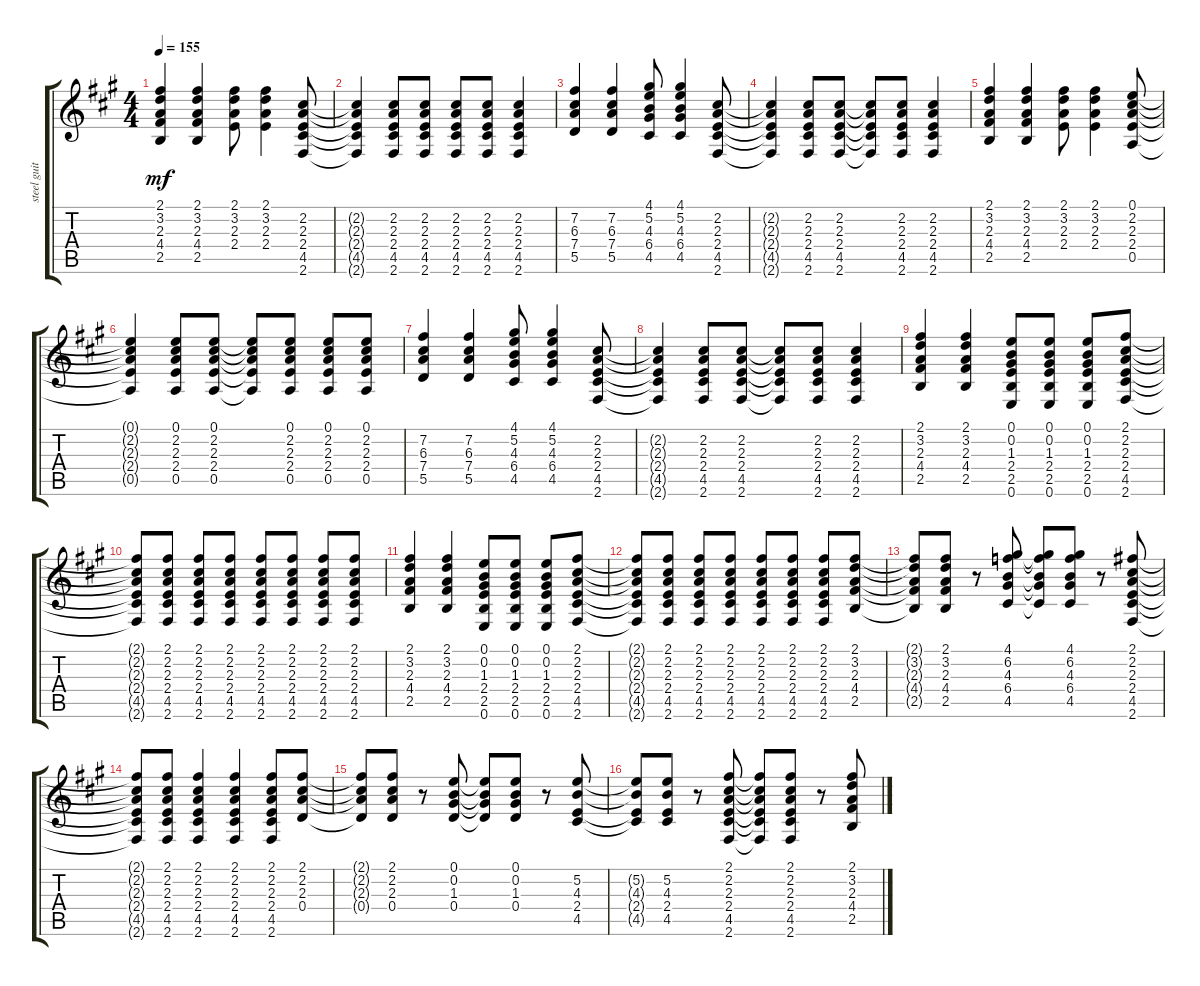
\track ("steel guitar" "steel guit") {instrument overdrivenguitar}
\staff {score tabs}
\tuning (E4 B3 G3 D3 A2 E2) {hide}
\ts (4 4)
\tempo 155
\clef g2
\ks a
(2.1 3.2 2.3 4.4 2.5).4{dy mf} (2.1 3.2 2.3 4.4 2.5).4 (2.1 3.2 2.3 2.4).8 (2.1 3.2 2.3 2.4).4 (2.2 2.3 2.4 4.5 2.6).8 |
(2.2{t} 2.3{t} 2.4{t} 4.5{t} 2.6{t}).4 (2.2 2.3 2.4 4.5 2.6).8 (2.2 2.3 2.4 4.5 2.6).8 (2.2 2.3 2.4 4.5 2.6).8 (2.2 2.3 2.4 4.5 2.6).8 (2.2 2.3 2.4 4.5 2.6).4 |
(7.2 6.3 7.4 5.5).4 (7.2 6.3 7.4 5.5).4 (4.1 5.2 4.3 6.4 4.5).8 (4.1 5.2 4.3 6.4 4.5).4 (2.2 2.3 2.4 4.5 2.6).8 |
(2.2{t} 2.3{t} 2.4{t} 4.5{t} 2.6{t}).4 (2.2 2.3 2.4 4.5 2.6).8 (2.2 2.3 2.4 4.5 2.6).8 (2.2{t} 2.3{t} 2.4{t} 4.5{t} 2.6{t}).8 (2.2 2.3 2.4 4.5 2.6).8 (2.2 2.3 2.4 4.5 2.6).4 |
(2.1 3.2 2.3 4.4 2.5).4 (2.1 3.2 2.3 4.4 2.5).4 (2.1 3.2 2.3 2.4).8 (2.1 3.2 2.3 2.4).4 (0.1 2.2 2.3 2.4 0.5).8 |
(0.1{t} 2.2{t} 2.3{t} 2.4{t} 0.5{t}).4 (0.1 2.2 2.3 2.4 0.5).8 (0.1 2.2 2.3 2.4 0.5).8 (0.1{t} 2.2{t} 2.3{t} 2.4{t} 0.5{t}).8 (0.1 2.2 2.3 2.4 0.5).8 (0.1 2.2 2.3 2.4 0.5).8 (0.1 2.2 2.3 2.4 0.5).8 |
(7.2 6.3 7.4 5.5).4 (7.2 6.3 7.4 5.5).4 (4.1 5.2 4.3 6.4 4.5).8 (4.1 5.2 4.3 6.4 4.5).4 (2.2 2.3 2.4 4.5 2.6).8 |
(2.2{t} 2.3{t} 2.4{t} 4.5{t} 2.6{t}).4 (2.2 2.3 2.4 4.5 2.6).8 (2.2 2.3 2.4 4.5 2.6).8 (2.2{t} 2.3{t} 2.4{t} 4.5{t} 2.6{t}).8 (2.2 2.3 2.4 4.5 2.6).8 (2.2 2.3 2.4 4.5 2.6).4 |
(2.1 3.2 2.3 4.4 2.5).4 (2.1 3.2 2.3 4.4 2.5).4 (0.1 0.2 1.3 2.4 2.5 0.6).8 (0.1 0.2 1.3 2.4 2.5 0.6).8 (0.1 0.2 1.3 2.4 2.5 0.6).8 (2.1 2.2 2.3 2.4 4.5 2.6).8 |
(2.1{t} 2.2{t} 2.3{t} 2.4{t} 4.5{t} 2.6{t}).8 (2.1 2.2 2.3 2.4 4.5 2.6).8 (2.1 2.2 2.3 2.4 4.5 2.6).8 (2.1 2.2 2.3 2.4 4.5 2.6).8 (2.1 2.2 2.3 2.4 4.5 2.6).8 (2.1 2.2 2.3 2.4 4.5 2.6).8 (2.1 2.2 2.3 2.4 4.5 2.6).8 (2.1 2.2 2.3 2.4 4.5 2.6).8 |
(2.1 3.2 2.3 4.4 2.5).4 (2.1 3.2 2.3 4.4 2.5).4 (0.1 0.2 1.3 2.4 2.5 0.6).8 (0.1 0.2 1.3 2.4 2.5 0.6).8 (0.1 0.2 1.3 2.4 2.5 0.6).8 (2.1 2.2 2.3 2.4 4.5 2.6).8 |
(2.1{t} 2.2{t} 2.3{t} 2.4{t} 4.5{t} 2.6{t}).8 (2.1 2.2 2.3 2.4 4.5 2.6).8 (2.1 2.2 2.3 2.4 4.5 2.6).8 (2.1 2.2 2.3 2.4 4.5 2.6).8 (2.1 2.2 2.3 2.4 4.5 2.6).8 (2.1 2.2 2.3 2.4 4.5 2.6).8 (2.1 2.2 2.3 2.4 4.5 2.6).8 (2.1 3.2 2.3 4.4 2.5).8 |
(2.1{t} 3.2{t} 2.3{t} 4.4{t} 2.5{t}).8 (2.1 3.2 2.3 4.4 2.5).8 r.8 (4.1 6.2 4.3 6.4 4.5).8 (4.1{t} 6.2{t} 4.3{t} 6.4{t} 4.5{t}).8 (4.1 6.2 4.3 6.4 4.5).8 r.8 (2.1 2.2 2.3 2.4 4.5 2.6).8 |
(2.1{t} 2.2{t} 2.3{t} 2.4{t} 4.5{t} 2.6{t}).8 (2.1 2.2 2.3 2.4 4.5 2.6).8 (2.1 2.2 2.3 2.4 4.5 2.6).4 (2.1 2.2 2.3 2.4 4.5 2.6).4 (2.1 2.2 2.3 2.4 4.5 2.6).8 (2.1 2.2 2.3 0.4).8 |
(2.1{t} 2.2{t} 2.3{t} 0.4{t}).8 (2.1 2.2 2.3 0.4).8 r.8 (0.1 0.2 1.3 0.4).8 (0.1{t} 0.2{t} 1.3{t} 0.4{t}).8 (0.1 0.2 1.3 0.4).8 r.8 (5.2 4.3 2.4 4.5).8 |
(5.2{t} 4.3{t} 2.4{t} 4.5{t}).8 (5.2 4.3 2.4 4.5).8 r.8 (2.1 2.2 2.3 2.4 4.5 2.6).8 (2.1{t} 2.2{t} 2.3{t} 2.4{t} 4.5{t} 2.6{t}).8 (2.1 2.2 2.3 2.4 4.5 2.6).8 r.8 (2.1 3.2 2.3 4.4 2.5).8
